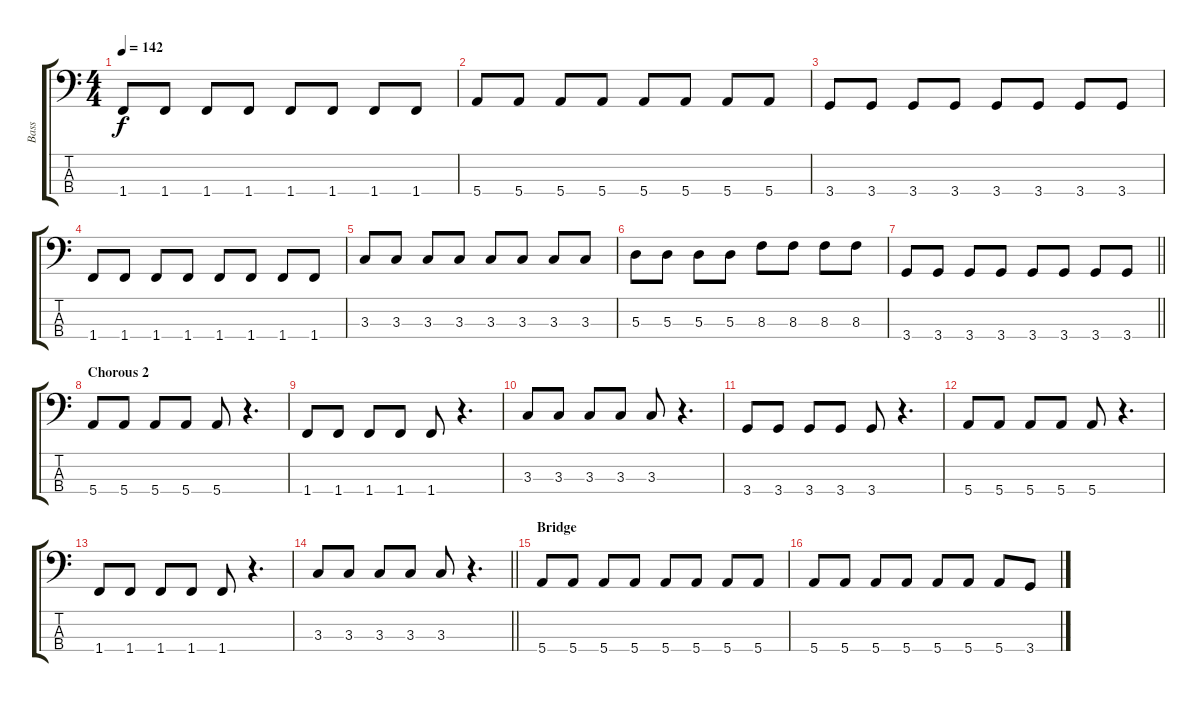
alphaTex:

\track ("Bass" "Bass") {instrument electricbassfinger}
\staff {score tabs}
\tuning (G2 D2 A1 E1) {hide}
\ts (4 4)
\tempo 142
\clef f4
\ks c
1.4.8{dy f} 1.4.8 1.4.8 1.4.8 1.4.8 1.4.8 1.4.8 1.4.8 |
5.4.8 5.4.8 5.4.8 5.4.8 5.4.8 5.4.8 5.4.8 5.4.8 |
3.4.8 3.4.8 3.4.8 3.4.8 3.4.8 3.4.8 3.4.8 3.4.8 |
1.4.8 1.4.8 1.4.8 1.4.8 1.4.8 1.4.8 1.4.8 1.4.8 |
3.3.8 3.3.8 3.3.8 3.3.8 3.3.8 3.3.8 3.3.8 3.3.8 |
5.3.8 5.3.8 5.3.8 5.3.8 8.3.8 8.3.8 8.3.8 8.3.8 |
\barLineRight lightlight
3.4.8 3.4.8 3.4.8 3.4.8 3.4.8 3.4.8 3.4.8 3.4.8 |
\section ("" "Chorous 2")
5.4.8 5.4.8 5.4.8 5.4.8 5.4.8 r.4{d} |
1.4.8 1.4.8 1.4.8 1.4.8 1.4.8 r.4{d} |
3.3.8 3.3.8 3.3.8 3.3.8 3.3.8 r.4{d} |
3.4.8 3.4.8 3.4.8 3.4.8 3.4.8 r.4{d} |
5.4.8 5.4.8 5.4.8 5.4.8 5.4.8 r.4{d} |
1.4.8 1.4.8 1.4.8 1.4.8 1.4.8 r.4{d} |
\barLineRight lightlight
3.3.8 3.3.8 3.3.8 3.3.8 3.3.8 r.4{d} |
\section ("" "Bridge")
5.4.8 5.4.8 5.4.8 5.4.8 5.4.8 5.4.8 5.4.8 5.4.8 |
5.4.8 5.4.8 5.4.8 5.4.8 5.4.8 5.4.8 5.4.8 3.4.8
